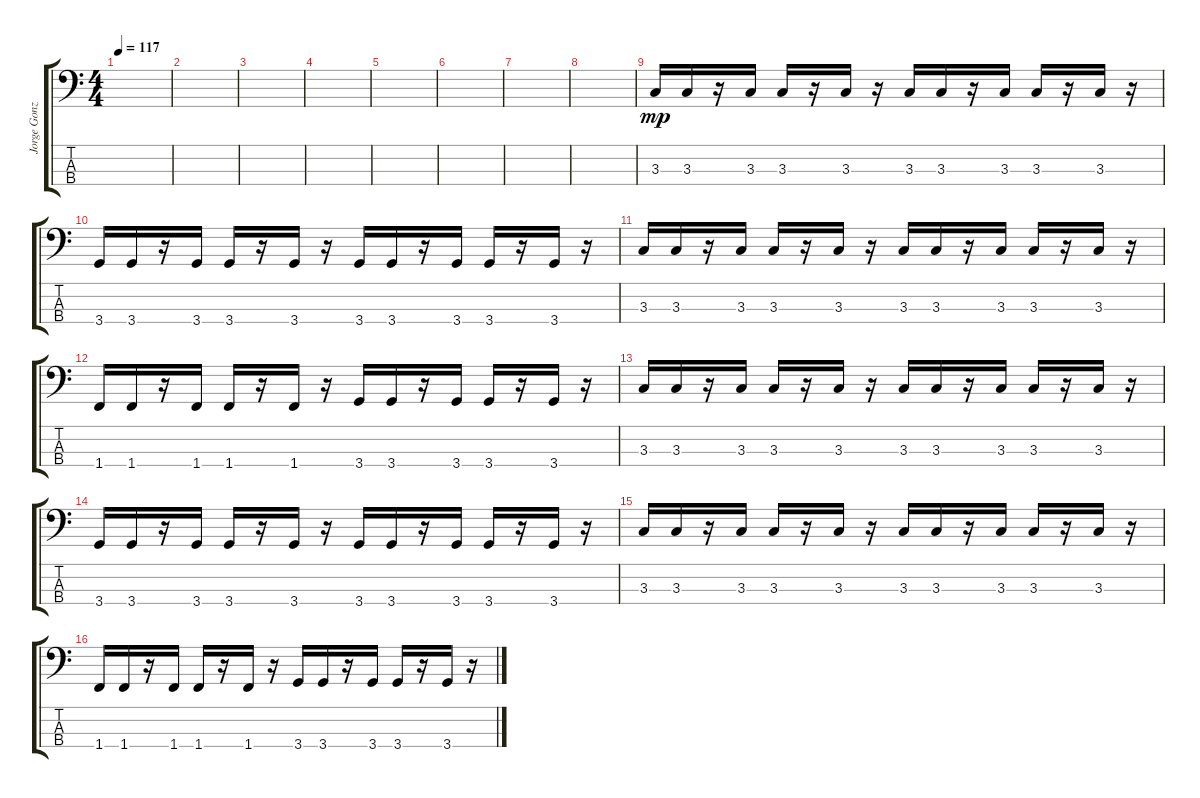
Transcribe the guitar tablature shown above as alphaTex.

\track ("Jorge Gonzalez" "Jorge Gonz") {instrument electricbasspick}
\staff {score tabs}
\tuning (G2 D2 A1 E1) {hide}
\ts (4 4)
\tempo 117
\clef f4
\ks c
|
|
|
|
|
|
|
|
3.3.16{dy mp} 3.3.16 r.16 3.3.16 3.3.16 r.16 3.3.16 r.16 3.3.16 3.3.16 r.16 3.3.16 3.3.16 r.16 3.3.16 r.16 |
3.4.16 3.4.16 r.16 3.4.16 3.4.16 r.16 3.4.16 r.16 3.4.16 3.4.16 r.16 3.4.16 3.4.16 r.16 3.4.16 r.16 |
3.3.16 3.3.16 r.16 3.3.16 3.3.16 r.16 3.3.16 r.16 3.3.16 3.3.16 r.16 3.3.16 3.3.16 r.16 3.3.16 r.16 |
1.4.16 1.4.16 r.16 1.4.16 1.4.16 r.16 1.4.16 r.16 3.4.16 3.4.16 r.16 3.4.16 3.4.16 r.16 3.4.16 r.16 |
3.3.16 3.3.16 r.16 3.3.16 3.3.16 r.16 3.3.16 r.16 3.3.16 3.3.16 r.16 3.3.16 3.3.16 r.16 3.3.16 r.16 |
3.4.16 3.4.16 r.16 3.4.16 3.4.16 r.16 3.4.16 r.16 3.4.16 3.4.16 r.16 3.4.16 3.4.16 r.16 3.4.16 r.16 |
3.3.16 3.3.16 r.16 3.3.16 3.3.16 r.16 3.3.16 r.16 3.3.16 3.3.16 r.16 3.3.16 3.3.16 r.16 3.3.16 r.16 |
1.4.16 1.4.16 r.16 1.4.16 1.4.16 r.16 1.4.16 r.16 3.4.16 3.4.16 r.16 3.4.16 3.4.16 r.16 3.4.16 r.16
